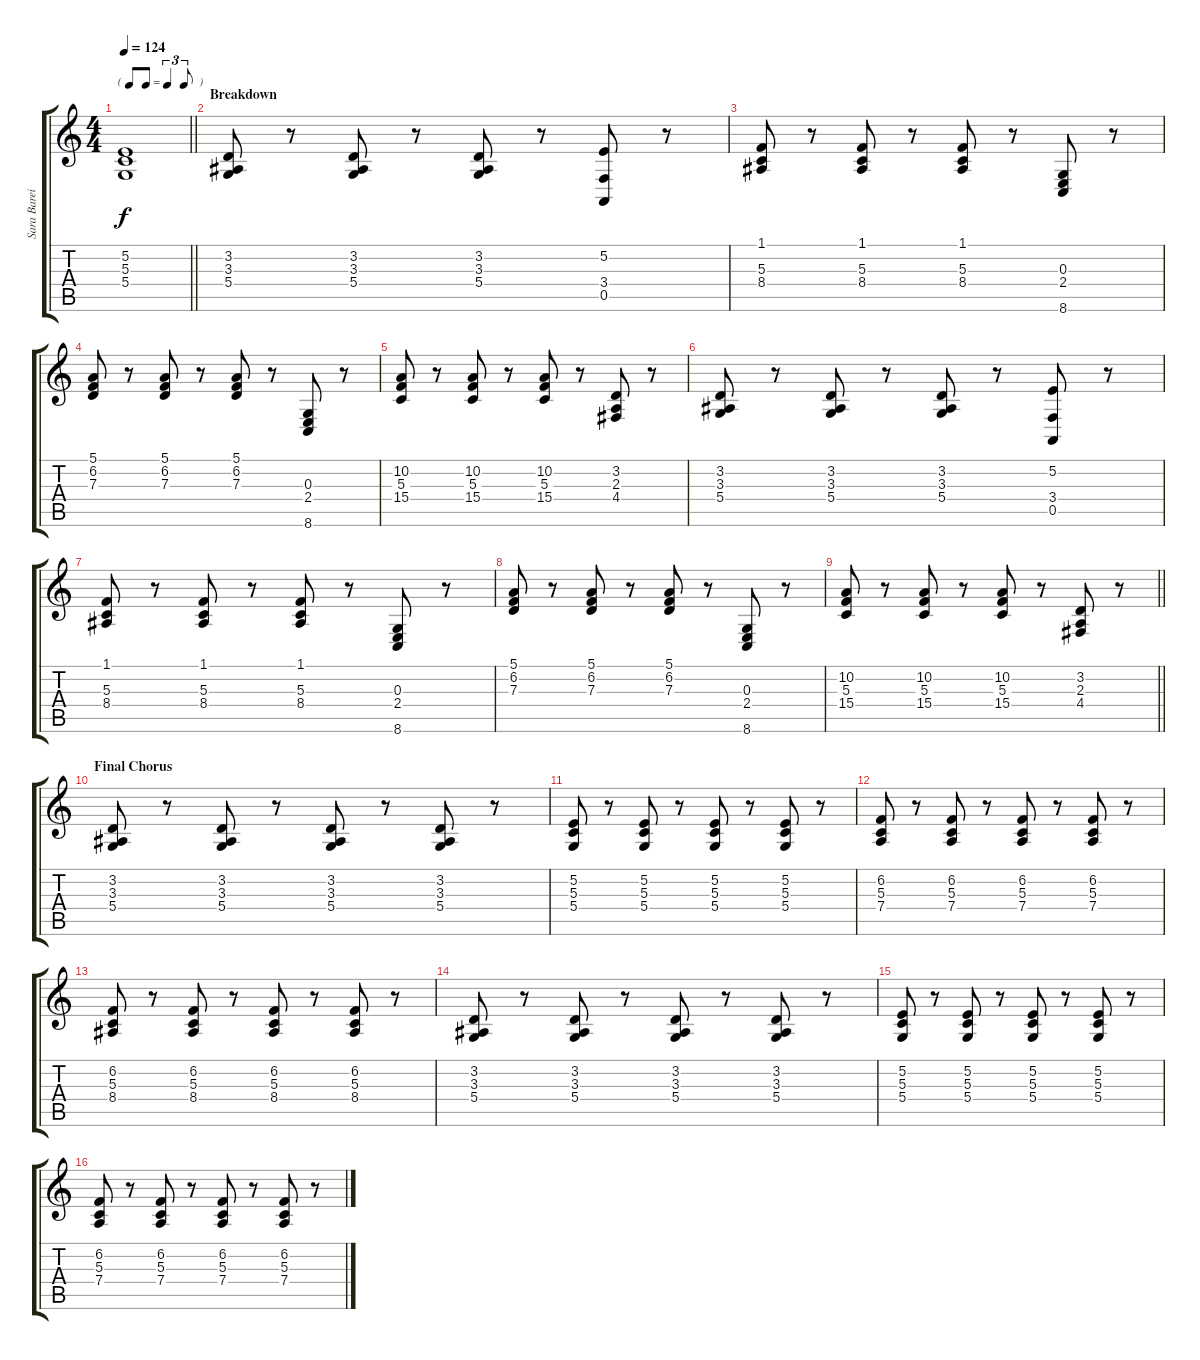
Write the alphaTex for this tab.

\track ("Sara Bareilles - Piano (RH)" "Sara Barei") {instrument acousticgrandpiano}
\staff {score tabs}
\tuning (E4 B3 G3 D3 A2 E2) {hide}
\ts (4 4)
\tf triplet8th
\tempo 124
\clef g2
\barLineRight lightlight
\ks c
(5.2{t} 5.3{t} 5.4{t}).1{dy f} |
\section ("" "Breakdown")
(3.2 3.3 5.4).8 r.8 (3.2 3.3 5.4).8 r.8 (3.2 3.3 5.4).8 r.8 (5.2 3.4 0.5).8 r.8 |
(1.1 5.3 8.4).8 r.8 (1.1 5.3 8.4).8 r.8 (1.1 5.3 8.4).8 r.8 (0.3 2.4 8.6).8 r.8 |
(5.1 6.2 7.3).8 r.8 (5.1 6.2 7.3).8 r.8 (5.1 6.2 7.3).8 r.8 (0.3 2.4 8.6).8 r.8 |
(10.2 5.3 15.4).8 r.8 (10.2 5.3 15.4).8 r.8 (10.2 5.3 15.4).8 r.8 (3.2 2.3 4.4).8 r.8 |
(3.2 3.3 5.4).8 r.8 (3.2 3.3 5.4).8 r.8 (3.2 3.3 5.4).8 r.8 (5.2 3.4 0.5).8 r.8 |
(1.1 5.3 8.4).8 r.8 (1.1 5.3 8.4).8 r.8 (1.1 5.3 8.4).8 r.8 (0.3 2.4 8.6).8 r.8 |
(5.1 6.2 7.3).8 r.8 (5.1 6.2 7.3).8 r.8 (5.1 6.2 7.3).8 r.8 (0.3 2.4 8.6).8 r.8 |
\barLineRight lightlight
(10.2 5.3 15.4).8 r.8 (10.2 5.3 15.4).8 r.8 (10.2 5.3 15.4).8 r.8 (3.2 2.3 4.4).8 r.8 |
\section ("" "Final Chorus")
(3.2 3.3 5.4).8 r.8 (3.2 3.3 5.4).8 r.8 (3.2 3.3 5.4).8 r.8 (3.2 3.3 5.4).8 r.8 |
(5.2 5.3 5.4).8 r.8 (5.2 5.3 5.4).8 r.8 (5.2 5.3 5.4).8 r.8 (5.2 5.3 5.4).8 r.8 |
(6.2 5.3 7.4).8 r.8 (6.2 5.3 7.4).8 r.8 (6.2 5.3 7.4).8 r.8 (6.2 5.3 7.4).8 r.8 |
(6.2 5.3 8.4).8 r.8 (6.2 5.3 8.4).8 r.8 (6.2 5.3 8.4).8 r.8 (6.2 5.3 8.4).8 r.8 |
(3.2 3.3 5.4).8 r.8 (3.2 3.3 5.4).8 r.8 (3.2 3.3 5.4).8 r.8 (3.2 3.3 5.4).8 r.8 |
(5.2 5.3 5.4).8 r.8 (5.2 5.3 5.4).8 r.8 (5.2 5.3 5.4).8 r.8 (5.2 5.3 5.4).8 r.8 |
(6.2 5.3 7.4).8 r.8 (6.2 5.3 7.4).8 r.8 (6.2 5.3 7.4).8 r.8 (6.2 5.3 7.4).8 r.8
